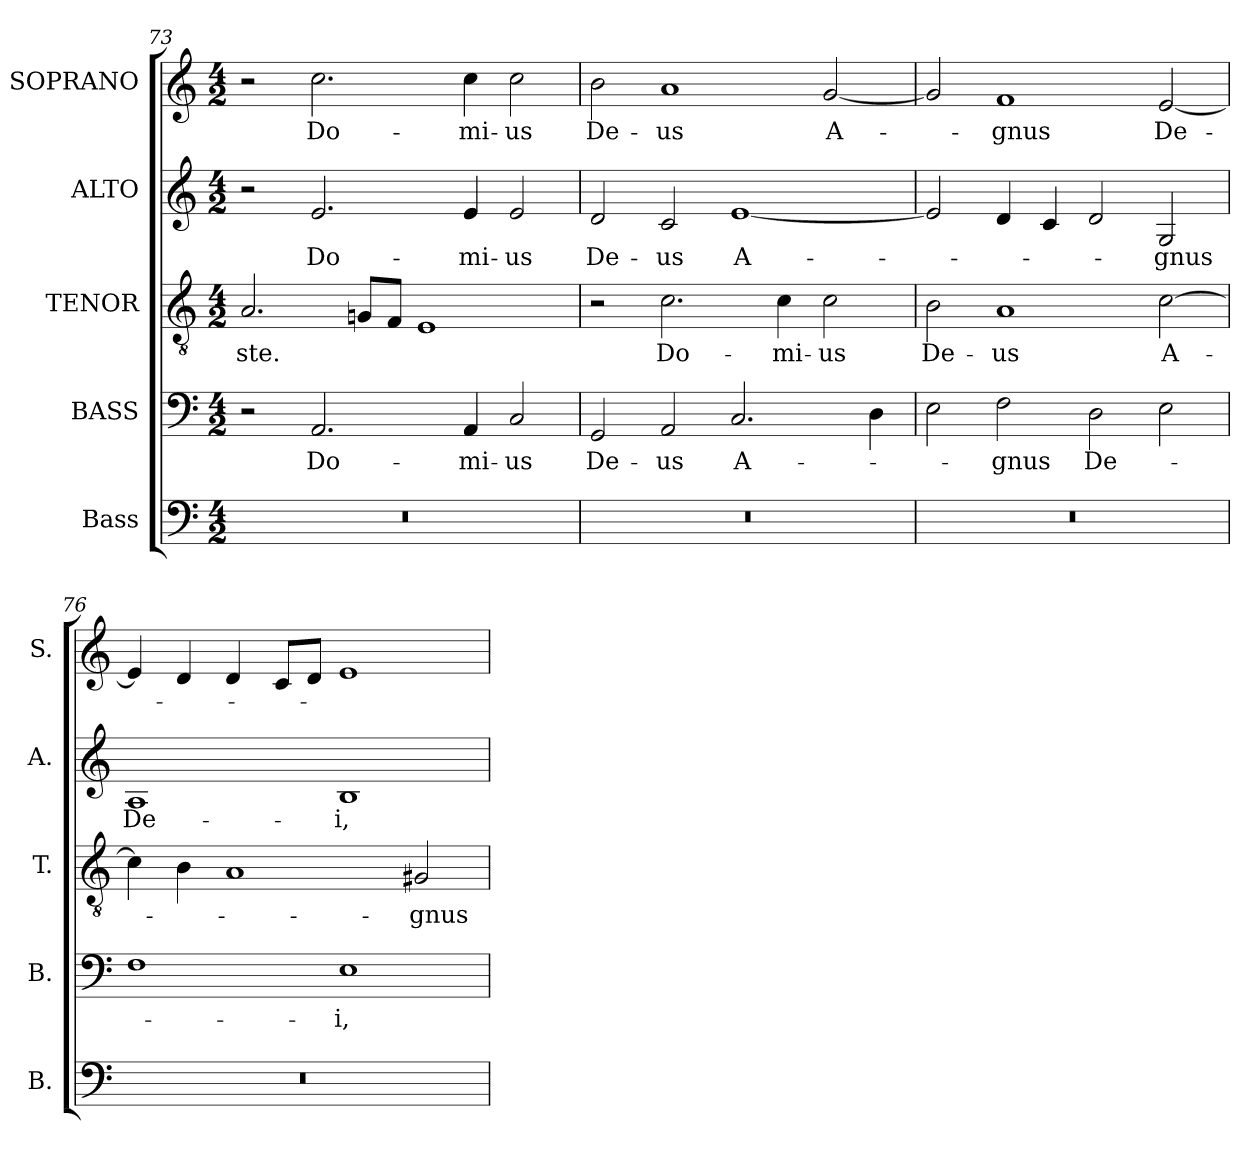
**kern	**kern	**text	**kern	**text	**kern	**text	**kern	**text
*part5	*part4	*part4	*part3	*part3	*part2	*part2	*part1	*part1
*staff5	*staff4	*staff4	*staff3	*staff3	*staff2	*staff2	*staff1	*staff1
*I"Bass	*I"BASS	*	*I"TENOR	*	*I"ALTO	*	*I"SOPRANO	*
*I'B.	*I'B.	*	*I'T.	*	*I'A.	*	*I'S.	*
!!LO:LB:g=z
*clefF4	*clefF4	*	*clefGv2	*	*clefG2	*	*clefG2	*
*	*	*	*ITrd7c12	*	*	*	*	*
*k[]	*k[]	*	*k[]	*	*k[]	*	*k[]	*
*C:	*C:	*	*C:	*	*C:	*	*C:	*
*M4/2	*M4/2	*	*M4/2	*	*M4/2	*	*M4/2	*
=73	=73	=73	=73	=73	=73	=73	=73	=73
!LO:N:vis=1	!	!	!	!	!	!	!	!
!	!	!	!	!LO:LY:b:color=#000000	!	!	!	!
0r	2r	.	2.AAi/	-ste.	2r	.	2r	.
!	!	!LO:LY:b:color=#000000	!	!	!	!	!	!
!	!	!	!	!	!	!LO:LY:b:color=#000000	!	!
!	!	!	!	!	!	!	!	!LO:LY:b:color=#000000
.	2.AAi/	Do-	.	.	2.ei/	Do-	2.cci\	Do-
.	.	.	8GGni/L	.	.	.	.	.
.	.	.	8FFi/J	.	.	.	.	.
.	.	.	1EEi	.	.	.	.	.
!	!	!LO:LY:b:color=#000000	!	!	!	!	!	!
!	!	!	!	!	!	!LO:LY:b:color=#000000	!	!
!	!	!	!	!	!	!	!	!LO:LY:b:color=#000000
.	4AAi/	-mi-	.	.	4ei/	-mi-	4cci\	-mi-
!	!	!LO:LY:b:color=#000000	!	!	!	!	!	!
!	!	!	!	!	!	!LO:LY:b:color=#000000	!	!
!	!	!	!	!	!	!	!	!LO:LY:b:color=#000000
.	2Ci/	-us	.	.	2ei/	-us	2cci\	-us
=74	=74	=74	=74	=74	=74	=74	=74	=74
!LO:N:vis=1	!	!	!	!	!	!	!	!
!	!	!LO:LY:b:color=#000000	!	!	!	!	!	!
!	!	!	!	!	!	!LO:LY:b:color=#000000	!	!
!	!	!	!	!	!	!	!	!LO:LY:b:color=#000000
0r	2GGi/	De-	2r	.	2di/	De-	2bi\	De-
!	!	!LO:LY:b:color=#000000	!	!	!	!	!	!
!	!	!	!	!LO:LY:b:color=#000000	!	!	!	!
!	!	!	!	!	!	!LO:LY:b:color=#000000	!	!
!	!	!	!	!	!	!	!	!LO:LY:b:color=#000000
.	2AAi/	-us	2.Ci\	Do-	2ci/	-us	1ai	-us
!	!	!LO:LY:b:color=#000000	!	!	!	!	!	!
!	!	!	!	!	!	!LO:LY:b:color=#000000	!	!
.	2.Ci/	A-	.	.	[1ei	A-	.	.
!	!	!	!	!LO:LY:b:color=#000000	!	!	!	!
.	.	.	4Ci\	-mi-	.	.	.	.
!	!	!	!	!LO:LY:b:color=#000000	!	!	!	!
!	!	!	!	!	!	!	!	!LO:LY:b:color=#000000
.	.	.	2Ci\	-us	.	.	[2gi/	A-
.	4Di\	.	.	.	.	.	.	.
=75	=75	=75	=75	=75	=75	=75	=75	=75
!LO:N:vis=1	!	!	!	!	!	!	!	!
!	!	!	!	!LO:LY:b:color=#000000	!	!	!	!
0r	2Ei\	.	2BBi\	De-	2ei/]	.	2gi/]	.
!	!	!LO:LY:b:color=#000000	!	!	!	!	!	!
!	!	!	!	!LO:LY:b:color=#000000	!	!	!	!
!	!	!	!	!	!	!	!	!LO:LY:b:color=#000000
.	2Fi\	-gnus	1AAi	-us	4di/	.	1fi	-gnus
.	.	.	.	.	4ci/	.	.	.
!	!	!LO:LY:b:color=#000000	!	!	!	!	!	!
.	2Di\	De-	.	.	2di/	.	.	.
!	!	!	!	!LO:LY:b:color=#000000	!	!	!	!
!	!	!	!	!	!	!LO:LY:b:color=#000000	!	!
!	!	!	!	!	!	!	!	!LO:LY:b:color=#000000
.	2Ei\	.	[2Ci\	A-	2Gi/	-gnus	[2ei/	De-
=76	=76	=76	=76	=76	=76	=76	=76	=76
!LO:N:vis=1	!	!	!	!	!	!	!	!
!	!	!	!	!	!	!LO:LY:b:color=#000000	!	!
0r	1Fi	.	4Ci\]	.	1Ai	De-	4ei/]	.
.	.	.	4BBi\	.	.	.	4di/	.
.	.	.	1AAi	.	.	.	4di/	.
.	.	.	.	.	.	.	8ci/L	.
.	.	.	.	.	.	.	8di/J	.
!	!	!LO:LY:b:color=#000000	!	!	!	!	!	!
!	!	!	!	!	!	!LO:LY:b:color=#000000	!	!
.	1Ei	-i,	.	.	1Bi	-i,	1ei	.
!	!	!	!	!LO:LY:b:color=#000000	!	!	!	!
.	.	.	2GG#Xi/	-gnus	.	.	.	.
=	=	=	=	=	=	=	=	=
*-	*-	*-	*-	*-	*-	*-	*-	*-
